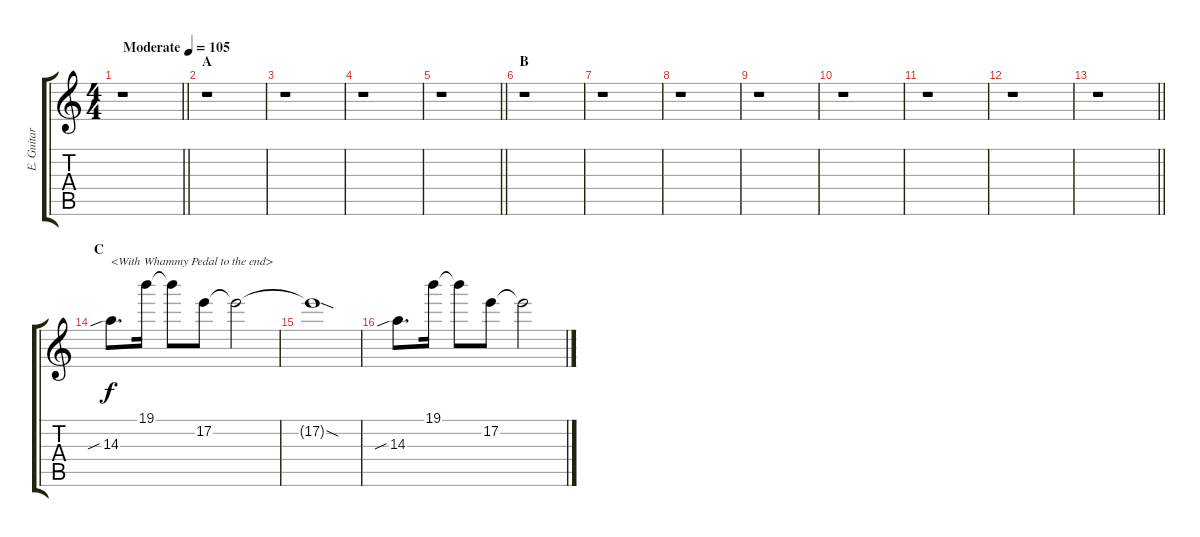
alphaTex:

\track ("E. Guitar III" "E. Guitar ") {instrument electricguitarclean}
\staff {score tabs}
\tuning (E4 B3 G3 D3 A2 E2) {hide}
\ts (4 4)
\tempo (105 "Moderate")
\clef g2
\barLineRight lightlight
\ks c
r.1{dy f instrument electricguitarclean} |
\section ("" "A")
r.1 |
r.1 |
r.1 |
\barLineRight lightlight
r.1 |
\section ("" "B")
r.1 |
r.1 |
r.1 |
r.1 |
r.1 |
r.1 |
r.1 |
\barLineRight lightlight
r.1 |
\section ("" "C")
14.3{sib}.8{d txt "<With Whammy Pedal to the end>"} 19.1.16 19.1{t}.8 17.2.8 17.2{t}.2 |
17.2{sod t}.1 |
14.3{sib}.8{d} 19.1.16 19.1{t}.8 17.2.8 17.2{t}.2
